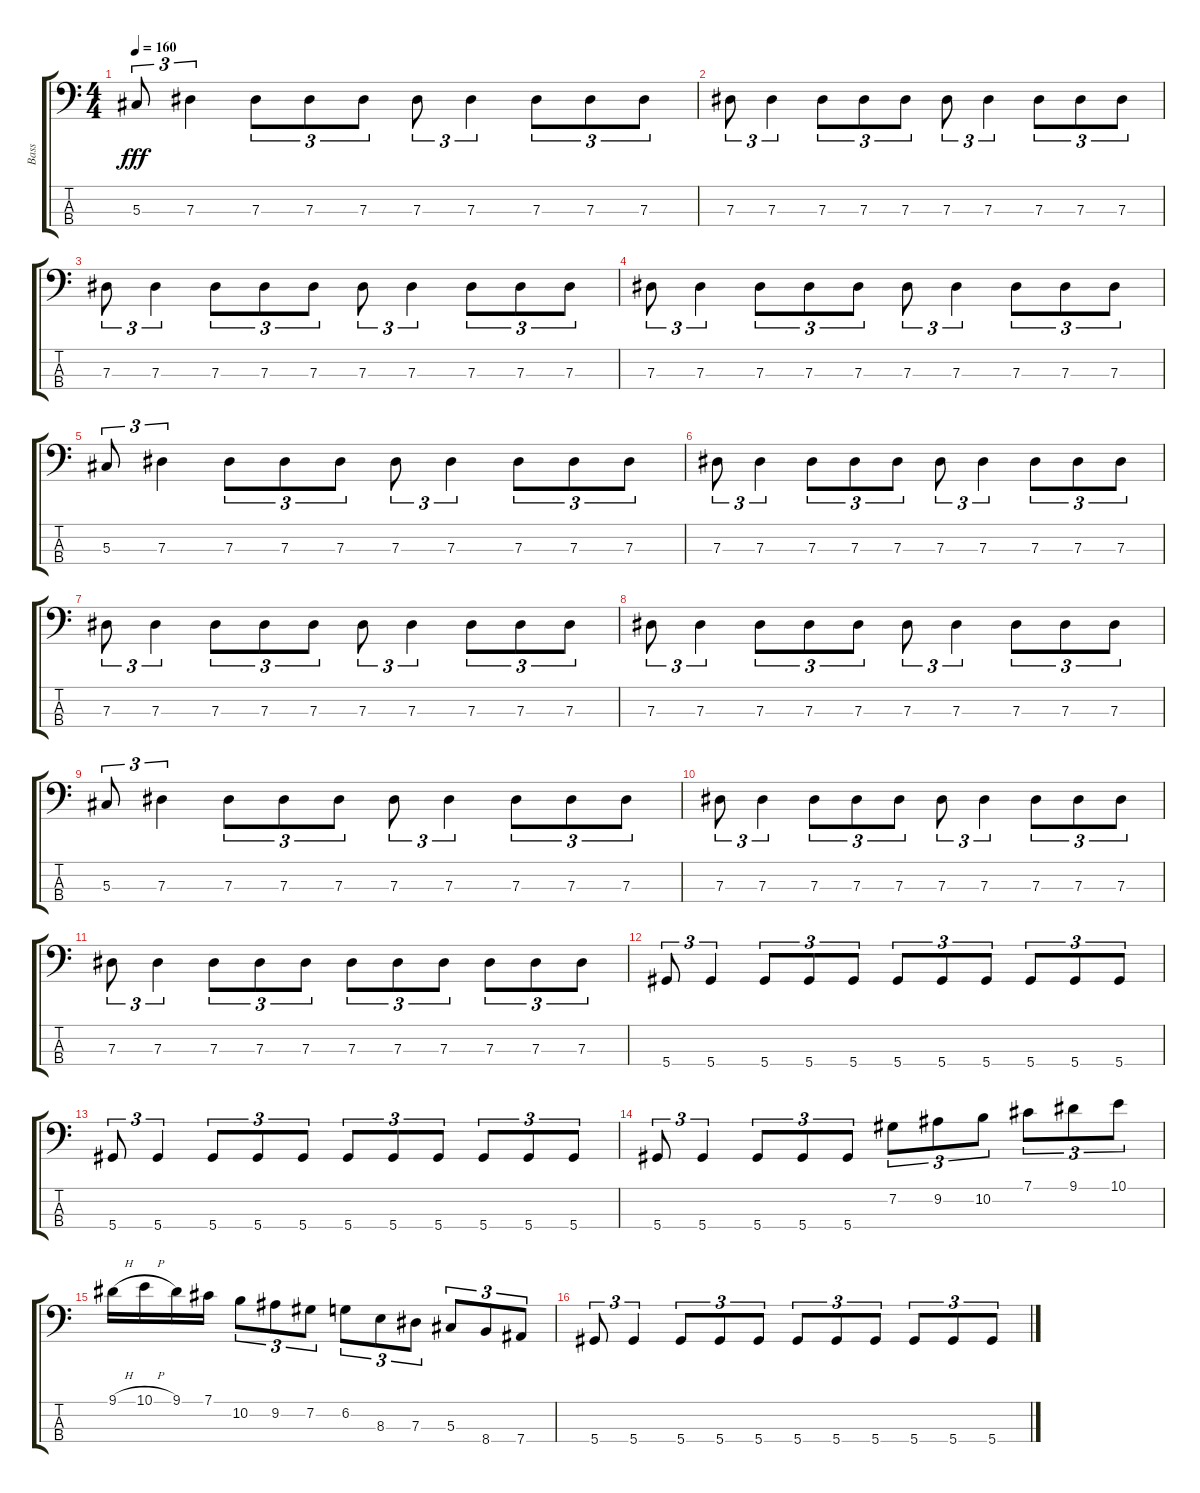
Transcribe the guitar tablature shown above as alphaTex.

\track ("Bass" "Bass") {instrument electricbassfinger}
\staff {score tabs}
\tuning (Gb2 Db2 Ab1 Eb1) {hide}
\ts (4 4)
\tempo 160
\clef f4
\ks c
5.3.8{tu (3 2) dy fff} 7.3.4{tu (3 2)} 7.3.8{tu (3 2)} 7.3.8{tu (3 2)} 7.3.8{tu (3 2)} 7.3.8{tu (3 2)} 7.3.4{tu (3 2)} 7.3.8{tu (3 2)} 7.3.8{tu (3 2)} 7.3.8{tu (3 2)} |
7.3.8{tu (3 2)} 7.3.4{tu (3 2)} 7.3.8{tu (3 2)} 7.3.8{tu (3 2)} 7.3.8{tu (3 2)} 7.3.8{tu (3 2)} 7.3.4{tu (3 2)} 7.3.8{tu (3 2)} 7.3.8{tu (3 2)} 7.3.8{tu (3 2)} |
7.3.8{tu (3 2)} 7.3.4{tu (3 2)} 7.3.8{tu (3 2)} 7.3.8{tu (3 2)} 7.3.8{tu (3 2)} 7.3.8{tu (3 2)} 7.3.4{tu (3 2)} 7.3.8{tu (3 2)} 7.3.8{tu (3 2)} 7.3.8{tu (3 2)} |
7.3.8{tu (3 2)} 7.3.4{tu (3 2)} 7.3.8{tu (3 2)} 7.3.8{tu (3 2)} 7.3.8{tu (3 2)} 7.3.8{tu (3 2)} 7.3.4{tu (3 2)} 7.3.8{tu (3 2)} 7.3.8{tu (3 2)} 7.3.8{tu (3 2)} |
5.3.8{tu (3 2)} 7.3.4{tu (3 2)} 7.3.8{tu (3 2)} 7.3.8{tu (3 2)} 7.3.8{tu (3 2)} 7.3.8{tu (3 2)} 7.3.4{tu (3 2)} 7.3.8{tu (3 2)} 7.3.8{tu (3 2)} 7.3.8{tu (3 2)} |
7.3.8{tu (3 2)} 7.3.4{tu (3 2)} 7.3.8{tu (3 2)} 7.3.8{tu (3 2)} 7.3.8{tu (3 2)} 7.3.8{tu (3 2)} 7.3.4{tu (3 2)} 7.3.8{tu (3 2)} 7.3.8{tu (3 2)} 7.3.8{tu (3 2)} |
7.3.8{tu (3 2)} 7.3.4{tu (3 2)} 7.3.8{tu (3 2)} 7.3.8{tu (3 2)} 7.3.8{tu (3 2)} 7.3.8{tu (3 2)} 7.3.4{tu (3 2)} 7.3.8{tu (3 2)} 7.3.8{tu (3 2)} 7.3.8{tu (3 2)} |
7.3.8{tu (3 2)} 7.3.4{tu (3 2)} 7.3.8{tu (3 2)} 7.3.8{tu (3 2)} 7.3.8{tu (3 2)} 7.3.8{tu (3 2)} 7.3.4{tu (3 2)} 7.3.8{tu (3 2)} 7.3.8{tu (3 2)} 7.3.8{tu (3 2)} |
5.3.8{tu (3 2)} 7.3.4{tu (3 2)} 7.3.8{tu (3 2)} 7.3.8{tu (3 2)} 7.3.8{tu (3 2)} 7.3.8{tu (3 2)} 7.3.4{tu (3 2)} 7.3.8{tu (3 2)} 7.3.8{tu (3 2)} 7.3.8{tu (3 2)} |
7.3.8{tu (3 2)} 7.3.4{tu (3 2)} 7.3.8{tu (3 2)} 7.3.8{tu (3 2)} 7.3.8{tu (3 2)} 7.3.8{tu (3 2)} 7.3.4{tu (3 2)} 7.3.8{tu (3 2)} 7.3.8{tu (3 2)} 7.3.8{tu (3 2)} |
7.3.8{tu (3 2)} 7.3.4{tu (3 2)} 7.3.8{tu (3 2)} 7.3.8{tu (3 2)} 7.3.8{tu (3 2)} 7.3.8{tu (3 2)} 7.3.8{tu (3 2)} 7.3.8{tu (3 2)} 7.3.8{tu (3 2)} 7.3.8{tu (3 2)} 7.3.8{tu (3 2)} |
5.4.8{tu (3 2)} 5.4.4{tu (3 2)} 5.4.8{tu (3 2)} 5.4.8{tu (3 2)} 5.4.8{tu (3 2)} 5.4.8{tu (3 2)} 5.4.8{tu (3 2)} 5.4.8{tu (3 2)} 5.4.8{tu (3 2)} 5.4.8{tu (3 2)} 5.4.8{tu (3 2)} |
5.4.8{tu (3 2)} 5.4.4{tu (3 2)} 5.4.8{tu (3 2)} 5.4.8{tu (3 2)} 5.4.8{tu (3 2)} 5.4.8{tu (3 2)} 5.4.8{tu (3 2)} 5.4.8{tu (3 2)} 5.4.8{tu (3 2)} 5.4.8{tu (3 2)} 5.4.8{tu (3 2)} |
5.4.8{tu (3 2)} 5.4.4{tu (3 2)} 5.4.8{tu (3 2)} 5.4.8{tu (3 2)} 5.4.8{tu (3 2)} 7.2.8{tu (3 2)} 9.2.8{tu (3 2)} 10.2.8{tu (3 2)} 7.1.8{tu (3 2)} 9.1.8{tu (3 2)} 10.1.8{tu (3 2)} |
9.1{h}.16 10.1{h}.16 9.1.16 7.1.16 10.2.8{tu (3 2)} 9.2.8{tu (3 2)} 7.2.8{tu (3 2)} 6.2.8{tu (3 2)} 8.3.8{tu (3 2)} 7.3.8{tu (3 2)} 5.3.8{tu (3 2)} 8.4.8{tu (3 2)} 7.4.8{tu (3 2)} |
5.4.8{tu (3 2)} 5.4.4{tu (3 2)} 5.4.8{tu (3 2)} 5.4.8{tu (3 2)} 5.4.8{tu (3 2)} 5.4.8{tu (3 2)} 5.4.8{tu (3 2)} 5.4.8{tu (3 2)} 5.4.8{tu (3 2)} 5.4.8{tu (3 2)} 5.4.8{tu (3 2)}
